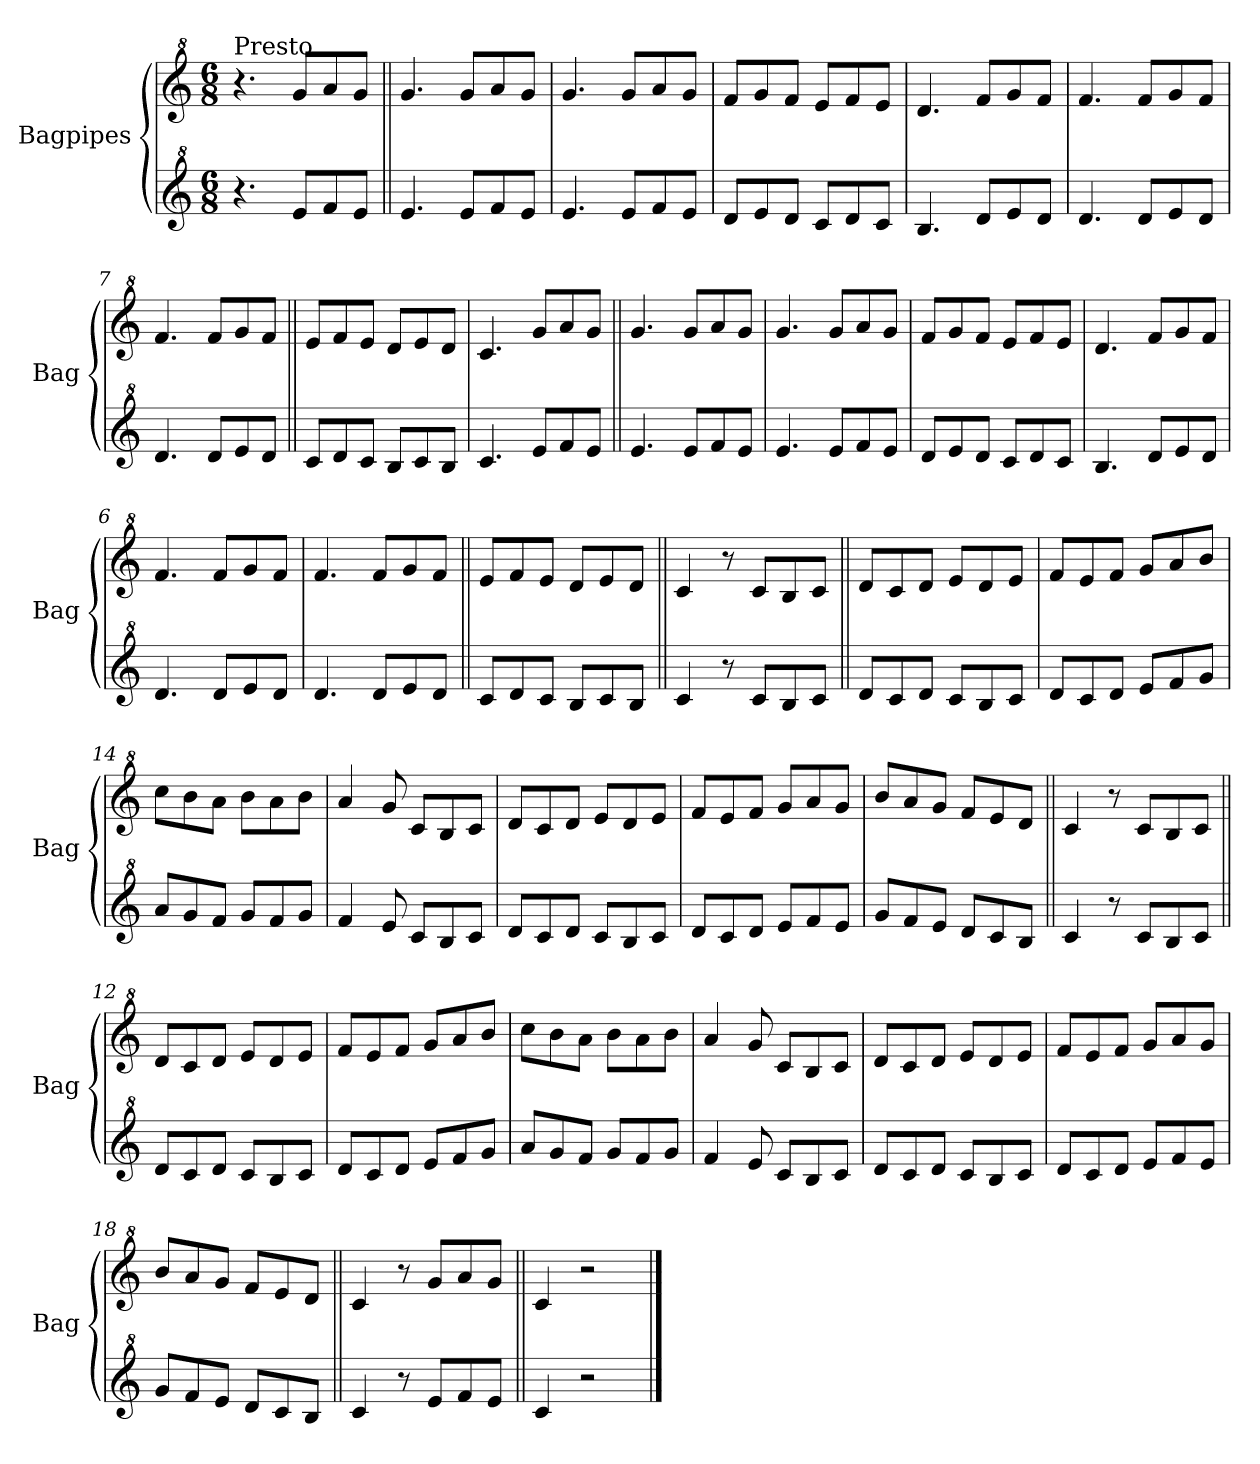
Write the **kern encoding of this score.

**kern	**kern
*part2	*part1
*staff2	*staff1
*I"Bagpipes	*I"Bagpipes
*I'Bag	*I'Bag
*clefG^2	*clefG^2
*k[]	*k[]
*C:	*C:
*M6/8	*M6/8
=1	=1
!	!LO:TX:a:t=Presto
4.r	4.r
8ee/L	8gg/L
8ff/	8aa/
8ee/J	8gg/J
=2||	=2||
4.ee/	4.gg/
8ee/L	8gg/L
8ff/	8aa/
8ee/J	8gg/J
=3	=3
4.ee/	4.gg/
8ee/L	8gg/L
8ff/	8aa/
8ee/J	8gg/J
=4	=4
8dd/L	8ff/L
8ee/	8gg/
8dd/J	8ff/J
8cc/L	8ee/L
8dd/	8ff/
8cc/J	8ee/J
=5	=5
4.b/	4.dd/
8dd/L	8ff/L
8ee/	8gg/
8dd/J	8ff/J
=6	=6
4.dd/	4.ff/
8dd/L	8ff/L
8ee/	8gg/
8dd/J	8ff/J
=7	=7
4.dd/	4.ff/
8dd/L	8ff/L
8ee/	8gg/
8dd/J	8ff/J
=8||	=8||
8cc/L	8ee/L
8dd/	8ff/
8cc/J	8ee/J
8b/L	8dd/L
8cc/	8ee/
8b/J	8dd/J
!!LO:LB:g=z
=9	=9
4.cc/	4.cc/
8ee/L	8gg/L
8ff/	8aa/
8ee/J	8gg/J
=2||	=2||
4.ee/	4.gg/
8ee/L	8gg/L
8ff/	8aa/
8ee/J	8gg/J
=3	=3
4.ee/	4.gg/
8ee/L	8gg/L
8ff/	8aa/
8ee/J	8gg/J
=4	=4
8dd/L	8ff/L
8ee/	8gg/
8dd/J	8ff/J
8cc/L	8ee/L
8dd/	8ff/
8cc/J	8ee/J
=5	=5
4.b/	4.dd/
8dd/L	8ff/L
8ee/	8gg/
8dd/J	8ff/J
=6	=6
4.dd/	4.ff/
8dd/L	8ff/L
8ee/	8gg/
8dd/J	8ff/J
=7	=7
4.dd/	4.ff/
8dd/L	8ff/L
8ee/	8gg/
8dd/J	8ff/J
=10||	=10||
8cc/L	8ee/L
8dd/	8ff/
8cc/J	8ee/J
8b/L	8dd/L
8cc/	8ee/
8b/J	8dd/J
=11||	=11||
4cc/	4cc/
8r	8r
8cc/L	8cc/L
8b/	8b/
8cc/J	8cc/J
=12||	=12||
8dd/L	8dd/L
8cc/	8cc/
8dd/J	8dd/J
8cc/L	8ee/L
8b/	8dd/
8cc/J	8ee/J
=13	=13
8dd/L	8ff/L
8cc/	8ee/
8dd/J	8ff/J
8ee/L	8gg/L
8ff/	8aa/
8gg/J	8bb/J
=14	=14
8aa/L	8ccc\L
8gg/	8bb\
8ff/J	8aa\J
8gg/L	8bb\L
8ff/	8aa\
8gg/J	8bb\J
=15	=15
4ff/	4aa/
8ee/	8gg/
8cc/L	8cc/L
8b/	8b/
8cc/J	8cc/J
!!LO:LB:g=z
=16	=16
8dd/L	8dd/L
8cc/	8cc/
8dd/J	8dd/J
8cc/L	8ee/L
8b/	8dd/
8cc/J	8ee/J
=17	=17
8dd/L	8ff/L
8cc/	8ee/
8dd/J	8ff/J
8ee/L	8gg/L
8ff/	8aa/
8ee/J	8gg/J
=18	=18
8gg/L	8bb/L
8ff/	8aa/
8ee/J	8gg/J
8dd/L	8ff/L
8cc/	8ee/
8b/J	8dd/J
=19||	=19||
4cc/	4cc/
8r	8r
8cc/L	8cc/L
8b/	8b/
8cc/J	8cc/J
=12||	=12||
8dd/L	8dd/L
8cc/	8cc/
8dd/J	8dd/J
8cc/L	8ee/L
8b/	8dd/
8cc/J	8ee/J
=13	=13
8dd/L	8ff/L
8cc/	8ee/
8dd/J	8ff/J
8ee/L	8gg/L
8ff/	8aa/
8gg/J	8bb/J
=14	=14
8aa/L	8ccc\L
8gg/	8bb\
8ff/J	8aa\J
8gg/L	8bb\L
8ff/	8aa\
8gg/J	8bb\J
=15	=15
4ff/	4aa/
8ee/	8gg/
8cc/L	8cc/L
8b/	8b/
8cc/J	8cc/J
!!LO:LB:g=z
=16	=16
8dd/L	8dd/L
8cc/	8cc/
8dd/J	8dd/J
8cc/L	8ee/L
8b/	8dd/
8cc/J	8ee/J
=17	=17
8dd/L	8ff/L
8cc/	8ee/
8dd/J	8ff/J
8ee/L	8gg/L
8ff/	8aa/
8ee/J	8gg/J
=18	=18
8gg/L	8bb/L
8ff/	8aa/
8ee/J	8gg/J
8dd/L	8ff/L
8cc/	8ee/
8b/J	8dd/J
=20||	=20||
4cc/	4cc/
8r	8r
8ee/L	8gg/L
8ff/	8aa/
8ee/J	8gg/J
=21||	=21||
4cc/	4cc/
2r	2r
==	==
*-	*-
